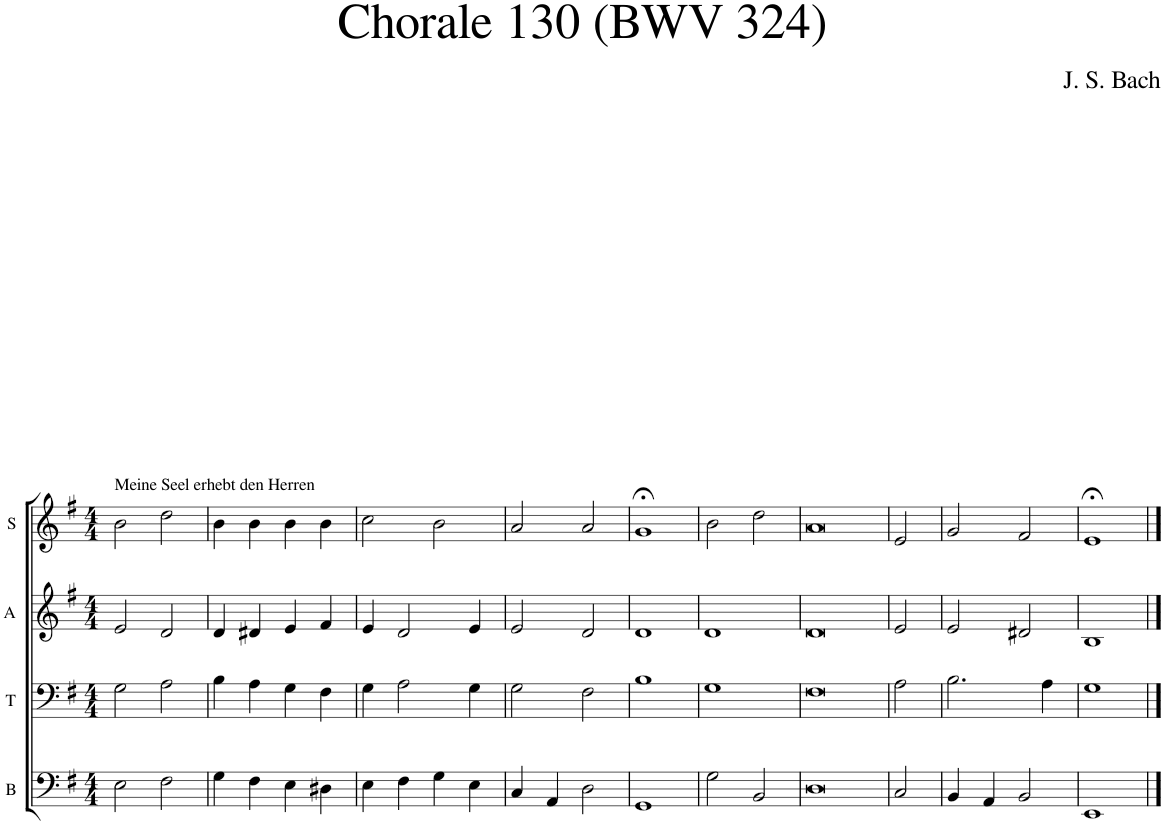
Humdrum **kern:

**kern	**kern	**kern	**kern
*part4	*part3	*part2	*part1
*staff4	*staff3	*staff2	*staff1
*I"B	*I"T	*I"A	*I"S
*I'B	*I'T	*I'A	*I'S
*clefF4	*clefF4	*clefG2	*clefG2
*k[f#]	*k[f#]	*k[f#]	*k[f#]
*M4/4	*M4/4	*M4/4	*M4/4
=1	=1	=1	=1
!	!	!	!LO:TX:a:t=Meine Seel erhebt den Herren
2E\	2G\	2e/	2b\
2F#\	2A\	2d/	2dd\
=2	=2	=2	=2
4G\	4B\	4d/	4b\
4F#\	4A\	4d#X/	4b\
4E\	4G\	4e/	4b\
4D#X\	4F#\	4f#/	4b\
=3	=3	=3	=3
4E\	4G\	4e/	2cc\
4F#\	2A\	2d/	.
4G\	.	.	2b\
4E\	4G\	4e/	.
=4	=4	=4	=4
4C/	2G\	2e/	2a/
4AA/	.	.	.
2D\	2F#\	2d/	2a/
=5	=5	=5	=5
1GG	1B	1d	1g;<
=6	=6	=6	=6
2G\	1G	1d	2b\
2BB/	.	.	2dd\
=7	=7	=7	=7
[1D	[1F#	[1d	[1a
=8	=8	=8	=8
2C/	2A\	2e/	2e/
1D]	1F#]	1d]	1a]
=9	=9	=9	=9
4BB/	2.B\	2e/	2g/
4AA/	.	.	.
2BB/	.	2d#X/	2f#/
.	4A\	.	.
=10	=10	=10	=10
1EE	1G	1B	1e;<
==	==	==	==
*-	*-	*-	*-
